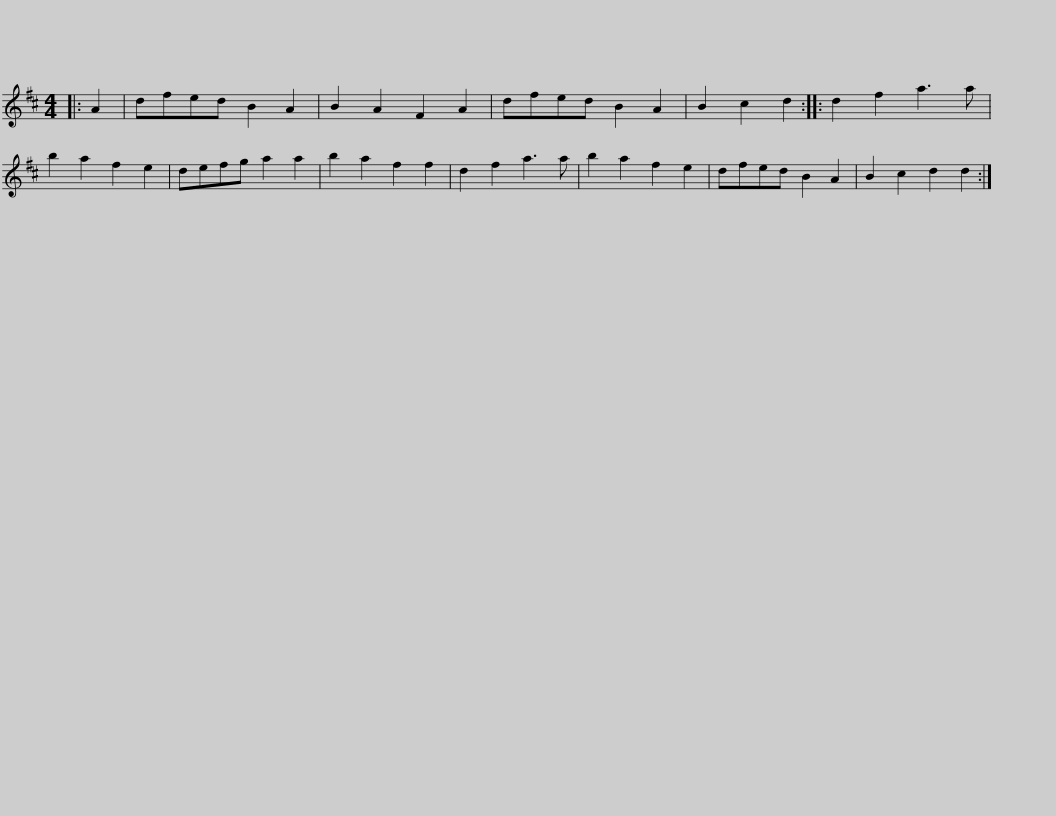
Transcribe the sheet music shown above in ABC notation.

X:1
L:1/8
M:4/4
I:linebreak $
K:D
V:1 treble
V:1
|: A2 | dfed B2 A2 | B2 A2 F2 A2 | dfed B2 A2 | B2 c2 d2 ::$ %5
 d2 f2 a3 a | b2 a2 f2 e2 | defg a2 a2 | b2 a2 f2 f2 |$ d2 f2 a3 a | %10
 b2 a2 f2 e2 | dfed B2 A2 | B2 c2 d2 d2 :| %13
